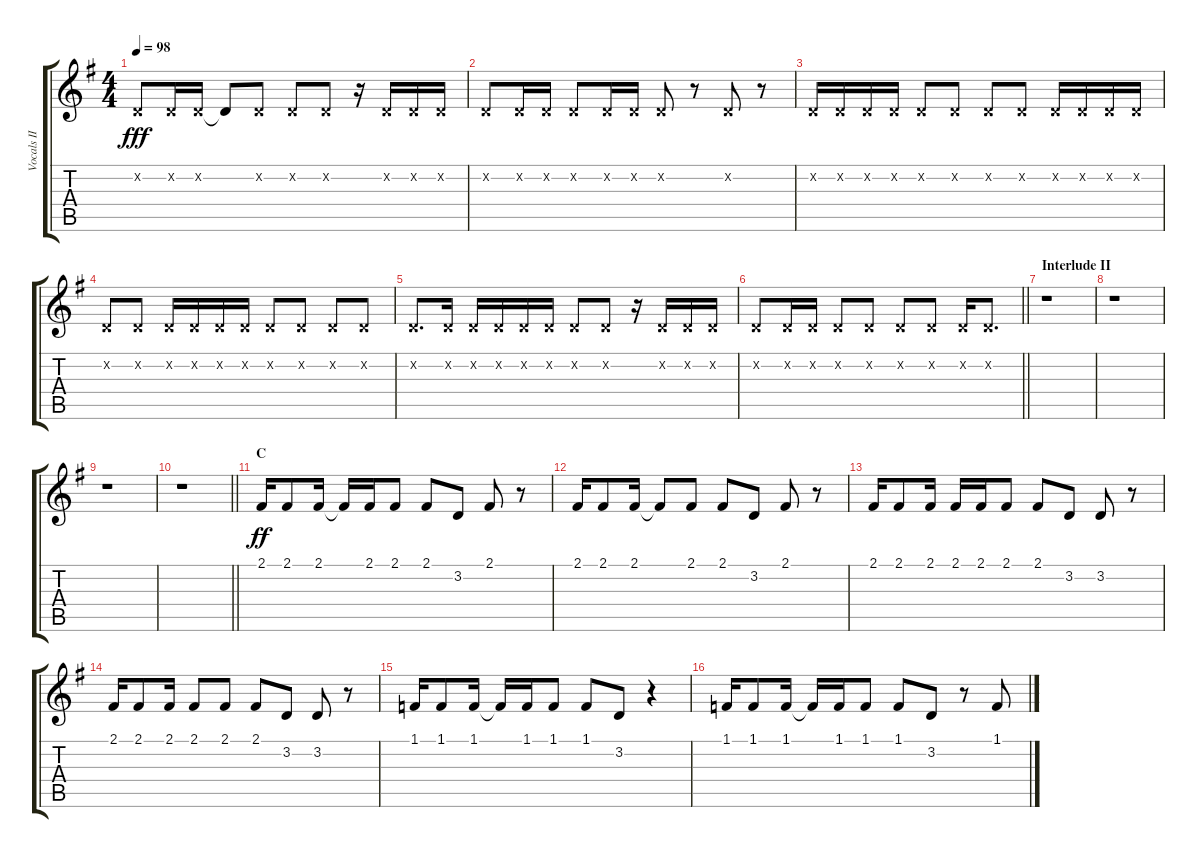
\track ("Vocals II" "Vocals II") {instrument voiceoohs}
\staff {score tabs}
\tuning (E4 B3 G3 D3 A2 E2) {hide}
\ts (4 4)
\tempo 98
\clef g2
\ks g
3.2{x}.8{dy fff} 3.2{x}.16 3.2{x}.16 3.2{t}.8 3.2{x}.8 3.2{x}.8 3.2{x}.8 r.16 3.2{x}.16 3.2{x}.16 3.2{x}.16 |
3.2{x}.8 3.2{x}.16 3.2{x}.16 3.2{x}.8 3.2{x}.16 3.2{x}.16 3.2{x}.8 r.8 3.2{x}.8 r.8 |
3.2{x}.16 3.2{x}.16 3.2{x}.16 3.2{x}.16 3.2{x}.8 3.2{x}.8 3.2{x}.8 3.2{x}.8 3.2{x}.16 3.2{x}.16 3.2{x}.16 3.2{x}.16 |
3.2{x}.8 3.2{x}.8 3.2{x}.16 3.2{x}.16 3.2{x}.16 3.2{x}.16 3.2{x}.8 3.2{x}.8 3.2{x}.8 3.2{x}.8 |
3.2{x}.8{d} 3.2{x}.16 3.2{x}.16 3.2{x}.16 3.2{x}.16 3.2{x}.16 3.2{x}.8 3.2{x}.8 r.16 3.2{x}.16 3.2{x}.16 3.2{x}.16 |
\barLineRight lightlight
3.2{x}.8 3.2{x}.16 3.2{x}.16 3.2{x}.8 3.2{x}.8 3.2{x}.8 3.2{x}.8 3.2{x}.16 3.2{x}.8{d} |
\section ("" "Interlude II")
r.1 |
r.1 |
r.1 |
\barLineRight lightlight
r.1 |
\section ("" "C")
2.1.16{dy ff} 2.1.8 2.1.16 2.1{t}.16 2.1.16 2.1.8 2.1.8 3.2.8 2.1.8 r.8 |
2.1.16 2.1.8 2.1.16 2.1{t}.8 2.1.8 2.1.8 3.2.8 2.1.8 r.8 |
2.1.16 2.1.8 2.1.16 2.1.16 2.1.16 2.1.8 2.1.8 3.2.8 3.2.8 r.8 |
2.1.16 2.1.8 2.1.16 2.1.8 2.1.8 2.1.8 3.2.8 3.2.8 r.8 |
1.1.16 1.1.8 1.1.16 1.1{t}.16 1.1.16 1.1.8 1.1.8 3.2.8 r.4 |
1.1.16 1.1.8 1.1.16 1.1{t}.16 1.1.16 1.1.8 1.1.8 3.2.8 r.8 1.1.8
